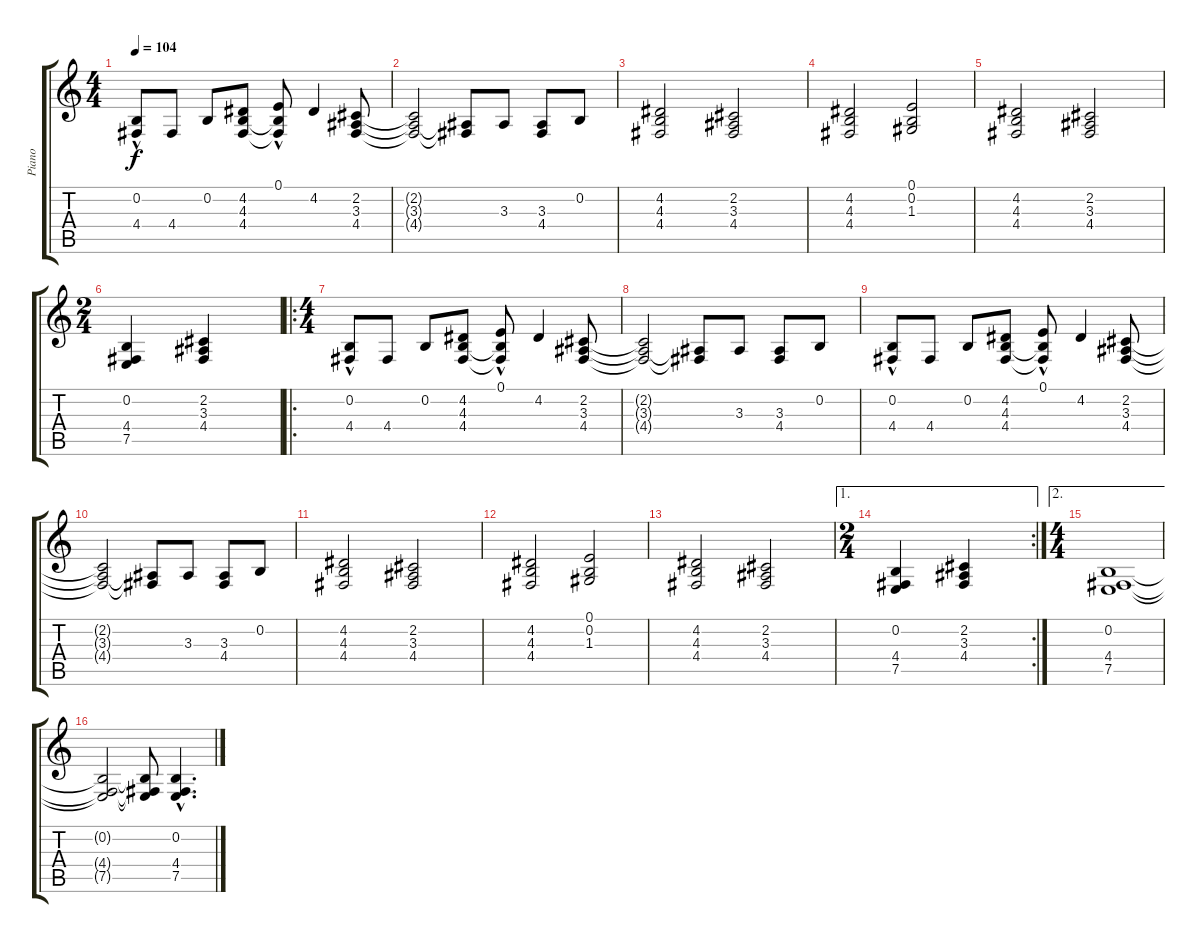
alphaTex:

\track ("Piano" "Piano") {instrument acousticgrandpiano}
\staff {score tabs}
\tuning (E4 B3 G3 D3 A2 E2) {hide}
\ts (4 4)
\tempo 104
\clef g2
\ks c
(0.2{hac} 4.4{hac}).8{dy f} 4.4.8 0.2.8 (4.2 4.3 4.4).8 (0.1 4.3{hac t} 4.4{hac t}).8 4.2.4 (2.2 3.3 4.4).8 |
(2.2{t} 3.3{t} 4.4{t}).2 (3.3{t} 4.4{t}).8 3.3.8 (3.3 4.4).8 0.2.8 |
(4.2 4.3 4.4).2 (2.2 3.3 4.4).2 |
(4.2 4.3 4.4).2 (0.1 0.2 1.3).2 |
(4.2 4.3 4.4).2 (2.2 3.3 4.4).2 |
\ts (2 4)
(0.2 4.4 7.5).4 (2.2 3.3 4.4).4 |
\ro
\ts (4 4)
(0.2{hac} 4.4{hac}).8 4.4.8 0.2.8 (4.2 4.3 4.4).8 (0.1 4.3{hac t} 4.4{hac t}).8 4.2.4 (2.2 3.3 4.4).8 |
(2.2{t} 3.3{t} 4.4{t}).2 (3.3{t} 4.4{t}).8 3.3.8 (3.3 4.4).8 0.2.8 |
(0.2{hac} 4.4{hac}).8 4.4.8 0.2.8 (4.2 4.3 4.4).8 (0.1 4.3{hac t} 4.4{hac t}).8 4.2.4 (2.2 3.3 4.4).8 |
(2.2{t} 3.3{t} 4.4{t}).2 (3.3{t} 4.4{t}).8 3.3.8 (3.3 4.4).8 0.2.8 |
(4.2 4.3 4.4).2 (2.2 3.3 4.4).2 |
(4.2 4.3 4.4).2 (0.1 0.2 1.3).2 |
(4.2 4.3 4.4).2 (2.2 3.3 4.4).2 |
\ae 1
\rc 2
\ts (2 4)
(0.2 4.4 7.5).4 (2.2 3.3 4.4).4 |
\ae 2
\ts (4 4)
(0.2 4.4 7.5).1 |
(0.2{t} 4.4{t} 7.5{t}).2 (0.2{t} 4.4{t} 7.5{t}).8 (0.2{hac} 4.4{hac} 7.5{hac}).4{d}
